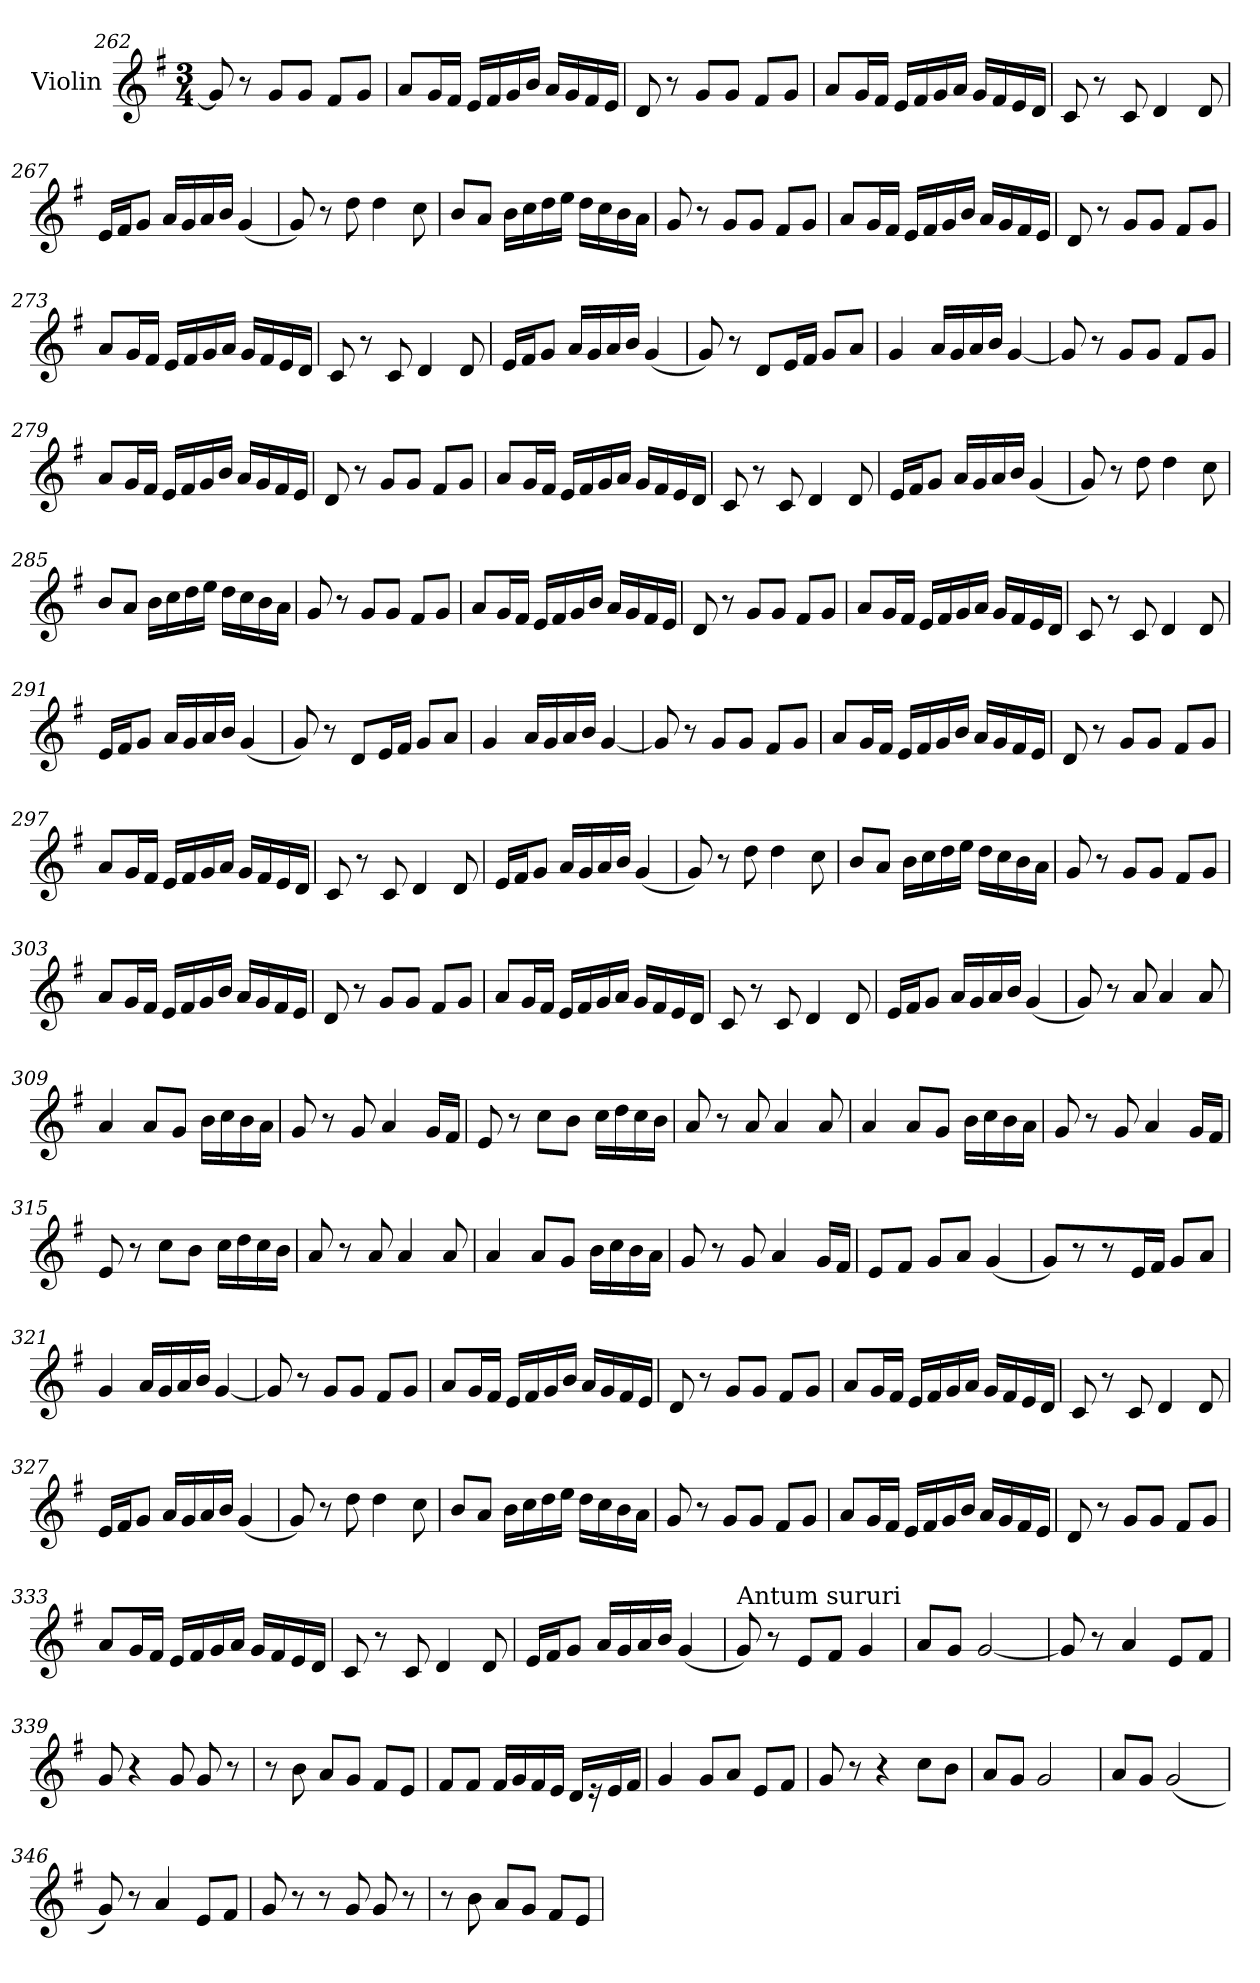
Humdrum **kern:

**kern
*part1
*staff1
*I"Violin
*clefG2
*k[f#]
*G:
*M3/4
=262
8g/]
8r
8g/L
8g/J
8f#/L
8g/J
=263
8a/L
16g/L
16f#/JJ
16e/LL
16f#/
16g/
16b/JJ
16a/LL
16g/
16f#/
16e/JJ
=264
8d/
8r
8g/L
8g/J
8f#/L
8g/J
!!LO:LB:g=z
=265
8a/L
16g/L
16f#/JJ
16e/LL
16f#/
16g/
16a/JJ
16g/LL
16f#/
16e/
16d/JJ
=266
8c/
8r
8c/
4d/
8d/
=267
16e/LL
16f#/J
8g/J
16a/LL
16g/
16a/
16b/JJ
(<4g/
=268
8g/)
8r
8dd\
4dd\
8cc\
=269
8b/L
8a/J
16b\LL
16cc\
16dd\
16ee\JJ
16dd\LL
16cc\
16b\
16a\JJ
!!LO:PB:g=z
=270
8g/
8r
8g/L
8g/J
8f#/L
8g/J
=271
8a/L
16g/L
16f#/JJ
16e/LL
16f#/
16g/
16b/JJ
16a/LL
16g/
16f#/
16e/JJ
=272
8d/
8r
8g/L
8g/J
8f#/L
8g/J
=273
8a/L
16g/L
16f#/JJ
16e/LL
16f#/
16g/
16a/JJ
16g/LL
16f#/
16e/
16d/JJ
=274
8c/
8r
8c/
4d/
8d/
!!LO:LB:g=z
=275
16e/LL
16f#/J
8g/J
16a/LL
16g/
16a/
16b/JJ
(<4g/
=276
8g/)
8r
8d/L
16e/L
16f#/JJ
8g/L
8a/J
=277
4g/
16a/LL
16g/
16a/
16b/JJ
[4g/
=278
8g/]
8r
8g/L
8g/J
8f#/L
8g/J
=279
8a/L
16g/L
16f#/JJ
16e/LL
16f#/
16g/
16b/JJ
16a/LL
16g/
16f#/
16e/JJ
!!LO:LB:g=z
=280
8d/
8r
8g/L
8g/J
8f#/L
8g/J
=281
8a/L
16g/L
16f#/JJ
16e/LL
16f#/
16g/
16a/JJ
16g/LL
16f#/
16e/
16d/JJ
=282
8c/
8r
8c/
4d/
8d/
=283
16e/LL
16f#/J
8g/J
16a/LL
16g/
16a/
16b/JJ
(<4g/
=284
8g/)
8r
8dd\
4dd\
8cc\
!!LO:LB:g=z
=285
8b/L
8a/J
16b\LL
16cc\
16dd\
16ee\JJ
16dd\LL
16cc\
16b\
16a\JJ
=286
8g/
8r
8g/L
8g/J
8f#/L
8g/J
=287
8a/L
16g/L
16f#/JJ
16e/LL
16f#/
16g/
16b/JJ
16a/LL
16g/
16f#/
16e/JJ
=288
8d/
8r
8g/L
8g/J
8f#/L
8g/J
!!LO:LB:g=z
=289
8a/L
16g/L
16f#/JJ
16e/LL
16f#/
16g/
16a/JJ
16g/LL
16f#/
16e/
16d/JJ
=290
8c/
8r
8c/
4d/
8d/
=291
16e/LL
16f#/J
8g/J
16a/LL
16g/
16a/
16b/JJ
(<4g/
=292
8g/)
8r
8d/L
16e/L
16f#/JJ
8g/L
8a/J
=293
4g/
16a/LL
16g/
16a/
16b/JJ
[4g/
!!LO:LB:g=z
=294
8g/]
8r
8g/L
8g/J
8f#/L
8g/J
=295
8a/L
16g/L
16f#/JJ
16e/LL
16f#/
16g/
16b/JJ
16a/LL
16g/
16f#/
16e/JJ
=296
8d/
8r
8g/L
8g/J
8f#/L
8g/J
=297
8a/L
16g/L
16f#/JJ
16e/LL
16f#/
16g/
16a/JJ
16g/LL
16f#/
16e/
16d/JJ
=298
8c/
8r
8c/
4d/
8d/
!!LO:LB:g=z
=299
16e/LL
16f#/J
8g/J
16a/LL
16g/
16a/
16b/JJ
(<4g/
=300
8g/)
8r
8dd\
4dd\
8cc\
=301
8b/L
8a/J
16b\LL
16cc\
16dd\
16ee\JJ
16dd\LL
16cc\
16b\
16a\JJ
=302
8g/
8r
8g/L
8g/J
8f#/L
8g/J
=303
8a/L
16g/L
16f#/JJ
16e/LL
16f#/
16g/
16b/JJ
16a/LL
16g/
16f#/
16e/JJ
!!LO:LB:g=z
=304
8d/
8r
8g/L
8g/J
8f#/L
8g/J
=305
8a/L
16g/L
16f#/JJ
16e/LL
16f#/
16g/
16a/JJ
16g/LL
16f#/
16e/
16d/JJ
=306
8c/
8r
8c/
4d/
8d/
=307
16e/LL
16f#/J
8g/J
16a/LL
16g/
16a/
16b/JJ
(<4g/
=308
8g/)
8r
8a/
4a/
8a/
!!LO:PB:g=z
=309
4a/
8a/L
8g/J
16b\LL
16cc\
16b\
16a\JJ
=310
8g/
8r
8g/
4a/
16g/LL
16f#/JJ
=311
8e/
8r
8cc\L
8b\J
16cc\LL
16dd\
16cc\
16b\JJ
=312
8a/
8r
8a/
4a/
8a/
=313
4a/
8a/L
8g/J
16b\LL
16cc\
16b\
16a\JJ
!!LO:LB:g=z
=314
8g/
8r
8g/
4a/
16g/LL
16f#/JJ
=315
8e/
8r
8cc\L
8b\J
16cc\LL
16dd\
16cc\
16b\JJ
=316
8a/
8r
8a/
4a/
8a/
=317
4a/
8a/L
8g/J
16b\LL
16cc\
16b\
16a\JJ
=318
8g/
8r
8g/
4a/
16g/LL
16f#/JJ
!!LO:LB:g=z
=319
8e/L
8f#/J
8g/L
8a/J
(<4g/
=320
8g/L)
8r
8r
16e/L
16f#/JJ
8g/L
8a/J
=321
4g/
16a/LL
16g/
16a/
16b/JJ
[4g/
=322
8g/]
8r
8g/L
8g/J
8f#/L
8g/J
=323
8a/L
16g/L
16f#/JJ
16e/LL
16f#/
16g/
16b/JJ
16a/LL
16g/
16f#/
16e/JJ
!!LO:LB:g=z
=324
8d/
8r
8g/L
8g/J
8f#/L
8g/J
=325
8a/L
16g/L
16f#/JJ
16e/LL
16f#/
16g/
16a/JJ
16g/LL
16f#/
16e/
16d/JJ
=326
8c/
8r
8c/
4d/
8d/
=327
16e/LL
16f#/J
8g/J
16a/LL
16g/
16a/
16b/JJ
(<4g/
=328
8g/)
8r
8dd\
4dd\
8cc\
!!LO:LB:g=z
=329
8b/L
8a/J
16b\LL
16cc\
16dd\
16ee\JJ
16dd\LL
16cc\
16b\
16a\JJ
=330
8g/
8r
8g/L
8g/J
8f#/L
8g/J
=331
8a/L
16g/L
16f#/JJ
16e/LL
16f#/
16g/
16b/JJ
16a/LL
16g/
16f#/
16e/JJ
=332
8d/
8r
8g/L
8g/J
8f#/L
8g/J
!!LO:LB:g=z
=333
8a/L
16g/L
16f#/JJ
16e/LL
16f#/
16g/
16a/JJ
16g/LL
16f#/
16e/
16d/JJ
=334
8c/
8r
8c/
4d/
8d/
=335
16e/LL
16f#/J
8g/J
16a/LL
16g/
16a/
16b/JJ
(<4g/
=336
!LO:TX:a:t=Antum sururi
8g/)
8r
8e/L
8f#/J
4g/
=337
8a/L
8g/J
[2g/
!!LO:LB:g=z
=338
8g/]
8r
4a/
8e/L
8f#/J
=339
8g/
4r
8g/
8g/
8r
=340
8r
8b\
8a/L
8g/J
8f#/L
8e/J
=341
8f#/L
8f#/J
16f#/LL
16g/
16f#/
16e/JJ
16d/LL
16r
16e/
16f#/JJ
=342
4g/
8g/L
8a/J
8e/L
8f#/J
!!LO:LB:g=z
=343
8g/
8r
4r
8cc\L
8b\J
=344
8a/L
8g/J
2g/
=345
8a/L
8g/J
(<2g/
=346
8g/)
8r
4a/
8e/L
8f#/J
=347
8g/
8r
8r
8g/
8g/
8r
=348
8r
8b\
8a/L
8g/J
8f#/L
8e/J
=
*-
